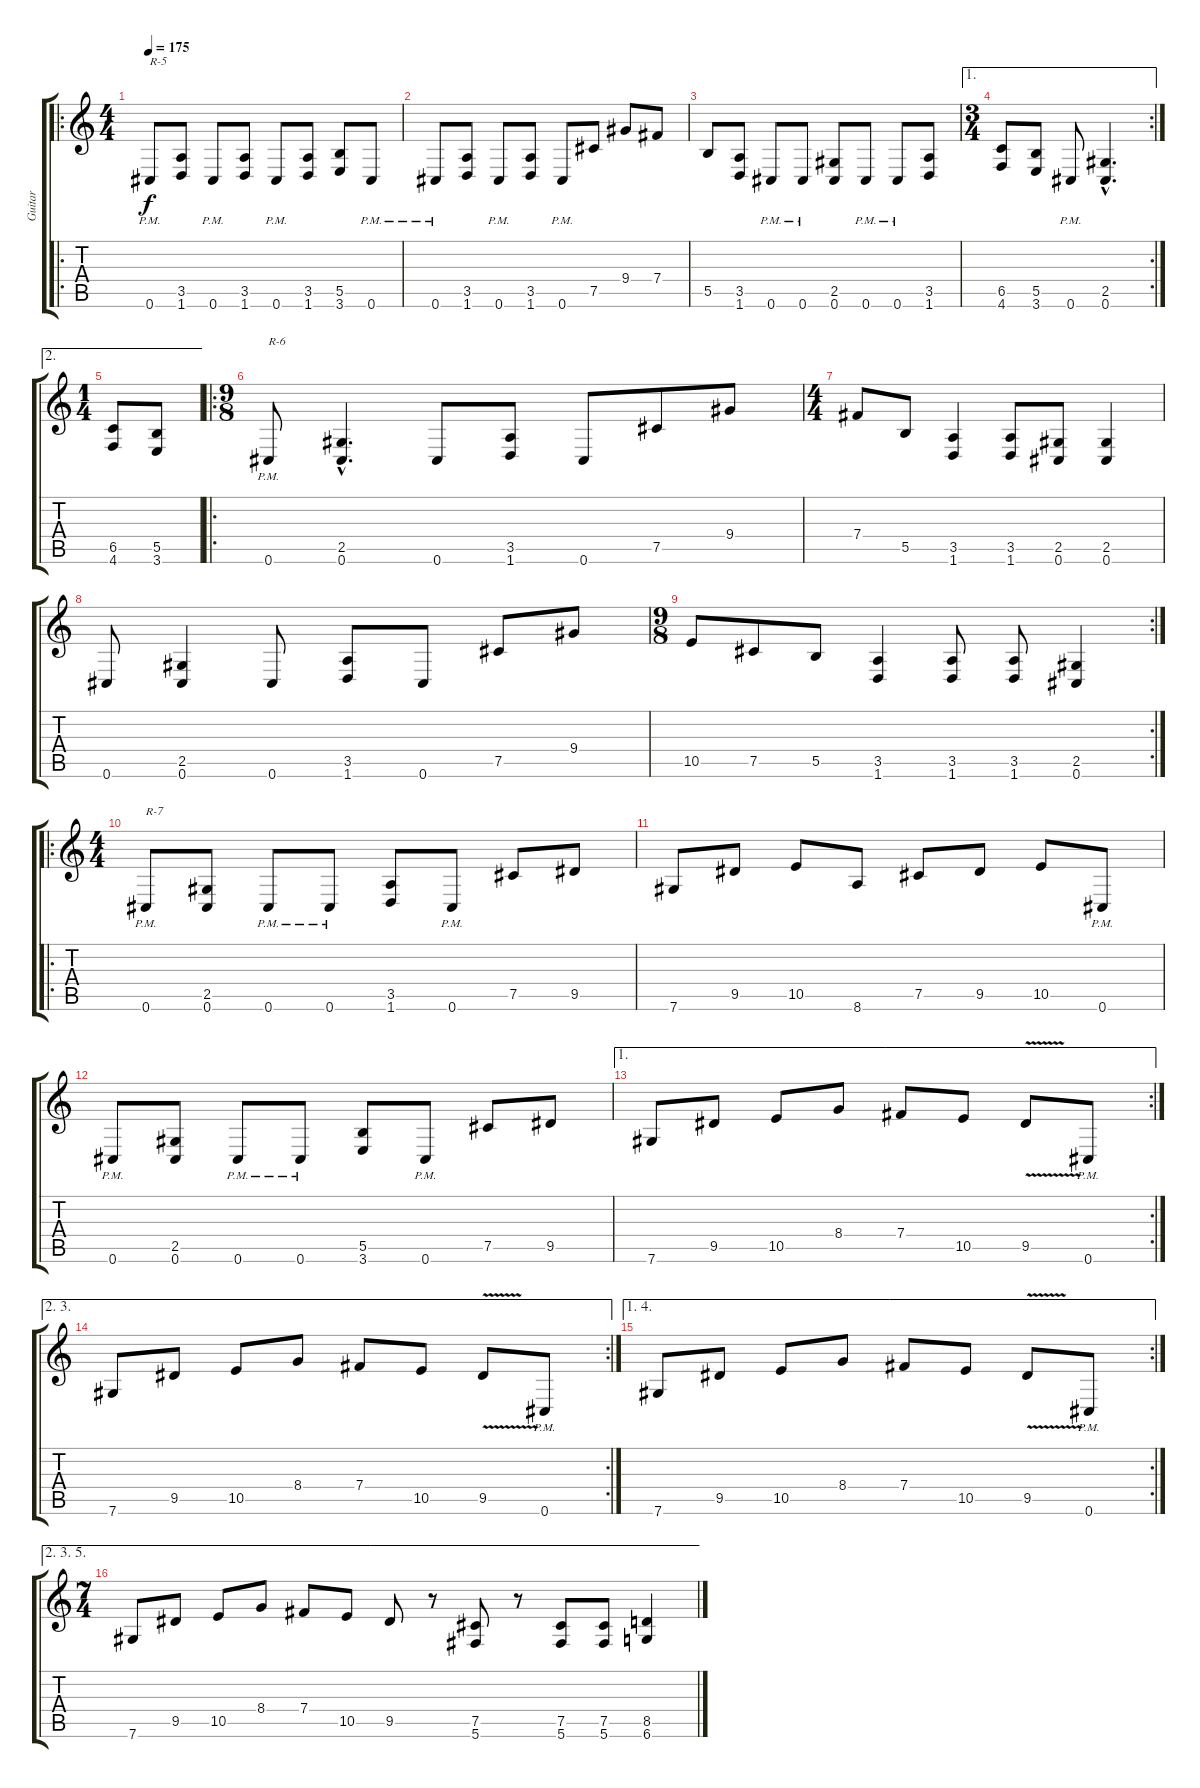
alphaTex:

\track ("Guitar" "Guitar") {instrument distortionguitar}
\staff {score tabs}
\tuning (C4 Ab3 E3 B2 Gb2 Db2) {hide}
\ro
\ts (4 4)
\tempo 175
\clef g2
\ks c
0.6{pm}.8{txt "R-5" dy f} (3.5 1.6).8 0.6{pm}.8 (3.5 1.6).8 0.6{pm}.8 (3.5 1.6).8 (5.5 3.6).8 0.6{pm}.8 |
0.6{pm}.8 (3.5 1.6).8 0.6{pm}.8 (3.5 1.6).8 0.6{pm}.8 7.5.8 9.4.8 7.4.8 |
5.5.8 (3.5 1.6).8 0.6{pm}.8 0.6{pm}.8 (2.5 0.6).8 0.6{pm}.8 0.6{pm}.8 (3.5 1.6).8 |
\ae 1
\rc 2
\ts (3 4)
(6.5 4.6).8 (5.5 3.6).8 0.6{pm}.8 (2.5{hac} 0.6{hac}).4{d} |
\ae 2
\ts (1 4)
(6.5 4.6).8 (5.5 3.6).8 |
\ro
\ts (9 8)
0.6{pm}.8{txt "R-6"} (2.5{hac} 0.6{hac}).4{d} 0.6.8 (3.5 1.6).8 0.6.8 7.5.8 9.4.8 |
\ts (4 4)
7.4.8 5.5.8 (3.5 1.6).4 (3.5 1.6).8 (2.5 0.6).8 (2.5 0.6).4 |
0.6.8 (2.5 0.6).4 0.6.8 (3.5 1.6).8 0.6.8 7.5.8 9.4.8 |
\rc 2
\ts (9 8)
10.5.8 7.5.8 5.5.8 (3.5 1.6).4 (3.5 1.6).8 (3.5 1.6).8 (2.5 0.6).4 |
\ro
\ts (4 4)
0.6{pm}.8{txt "R-7"} (2.5 0.6).8 0.6{pm}.8 0.6{pm}.8 (3.5 1.6).8 0.6{pm}.8 7.5.8 9.5.8 |
7.6.8 9.5.8 10.5.8 8.6.8 7.5.8 9.5.8 10.5.8 0.6{pm}.8 |
0.6{pm}.8 (2.5 0.6).8 0.6{pm}.8 0.6{pm}.8 (5.5 3.6).8 0.6{pm}.8 7.5.8 9.5.8 |
\ae 1
\rc 2
7.6.8 9.5.8 10.5.8 8.4.8 7.4.8 10.5.8 9.5{v}.8 0.6{pm}.8 |
\ae (2 3)
\rc 2
7.6.8 9.5.8 10.5.8 8.4.8 7.4.8 10.5.8 9.5{v}.8 0.6{pm}.8 |
\ae (1 4)
\rc 2
7.6.8 9.5.8 10.5.8 8.4.8 7.4.8 10.5.8 9.5{v}.8 0.6{pm}.8 |
\ae (2 3 5)
\ts (7 4)
7.6.8 9.5.8 10.5.8 8.4.8 7.4.8 10.5.8 9.5.8 r.8 (7.5 5.6).8 r.8 (7.5 5.6).8 (7.5 5.6).8 (8.5 6.6).4
